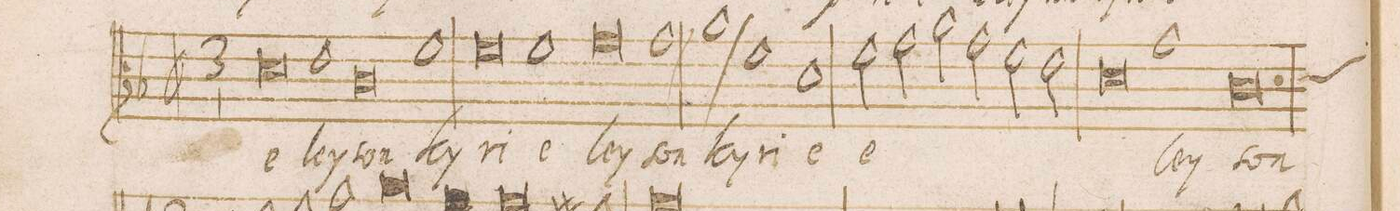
**kern	**text
*I"DISCANTVS	*
*clefC3	*
*k[b-]	*
*M3/1	*
0d	e-
1e	-ley-
=43	=43
0c	-son
1f	ky-
=44	=44
0f	-ri-
1f	-e
=45	=45
0g	ley-
1g	-son
=46	=46
1a	ky-
1f	-ri-
1d	-e
=47	=47
2f\	e-
2g\	.
2a\	.
2g\	.
2f\	.
2e\	.
=48	=48
0d	.
1g	-ley-
=49	=49
*custos:d	*
0.c	-son
=50	=50
*-	*-
